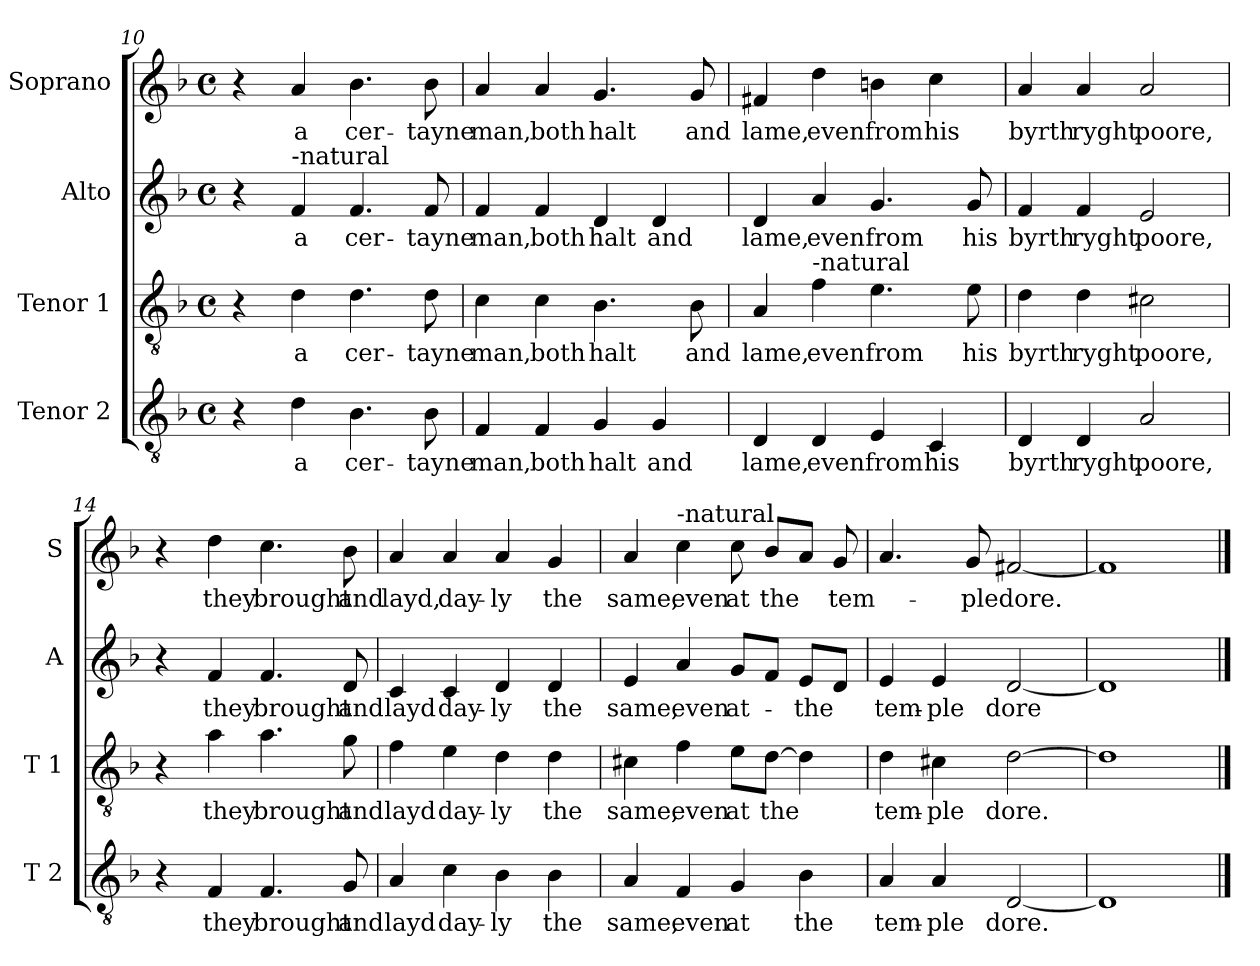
**kern	**text	**kern	**text	**kern	**text	**kern	**text
*part4	*part4	*part3	*part3	*part2	*part2	*part1	*part1
*staff4	*staff4	*staff3	*staff3	*staff2	*staff2	*staff1	*staff1
*I"Tenor 2	*	*I"Tenor 1	*	*I"Alto	*	*I"Soprano	*
*I'T 2	*	*I'T 1	*	*I'A	*	*I'S	*
*clefGv2	*	*clefGv2	*	*clefG2	*	*clefG2	*
*k[b-]	*	*k[b-]	*	*k[b-]	*	*k[b-]	*
*F:	*	*F:	*	*F:	*	*F:	*
*M4/4	*	*M4/4	*	*M4/4	*	*M4/4	*
*met(c)	*	*met(c)	*	*met(c)	*	*met(c)	*
=10	=10	=10	=10	=10	=10	=10	=10
4r	.	4r	.	4r	.	4r	.
!	!	!	!	!LO:TX:a:t=-natural	!	!	!
!	!LO:LY:b	!	!LO:LY:b	!	!LO:LY:b	!	!LO:LY:b
4d\	a	4d\	a	4f/	a	4a/	a
!	!LO:LY:b	!	!LO:LY:b	!	!LO:LY:b	!	!LO:LY:b
4.B-\	cer-	4.d\	cer-	4.f/	cer-	4.b-\	cer-
!	!LO:LY:b	!	!LO:LY:b	!	!LO:LY:b	!	!LO:LY:b
8B-\	-tayne	8d\	-tayne	8f/	-tayne	8b-\	-tayne
=11	=11	=11	=11	=11	=11	=11	=11
!	!LO:LY:b	!	!LO:LY:b	!	!LO:LY:b	!	!LO:LY:b
4F/	man,	4c\	man,	4f/	man,	4a/	man,
!	!LO:LY:b	!	!LO:LY:b	!	!LO:LY:b	!	!LO:LY:b
4F/	both	4c\	both	4f/	both	4a/	both
!	!LO:LY:b	!	!LO:LY:b	!	!LO:LY:b	!	!LO:LY:b
4G/	halt	4.B-\	halt	4d/	halt	4.g/	halt
!	!LO:LY:b	!	!	!	!LO:LY:b	!	!
4G/	and	.	.	4d/	and	.	.
!	!	!	!LO:LY:b	!	!	!	!LO:LY:b
.	.	8B-\	and	.	.	8g/	and
!!LO:PB:g=z
=12	=12	=12	=12	=12	=12	=12	=12
!	!LO:LY:b	!	!LO:LY:b	!	!LO:LY:b	!	!LO:LY:b
4D/	lame,	4A/	lame,	4d/	lame,	4f#X/	lame,
!	!	!LO:TX:a:t=-natural	!	!	!	!	!
!	!LO:LY:b	!	!LO:LY:b	!	!LO:LY:b	!	!LO:LY:b
4D/	even	4f\	even	4a/	even	4dd\	even
!	!LO:LY:b	!	!LO:LY:b	!	!LO:LY:b	!	!LO:LY:b
4E/	from	4.e\	from	4.g/	from	4bn\	from
!	!LO:LY:b	!	!	!	!	!	!LO:LY:b
4C/	his	.	.	.	.	4cc\	his
!	!	!	!LO:LY:b	!	!LO:LY:b	!	!
.	.	8e\	his	8g/	his	.	.
=13	=13	=13	=13	=13	=13	=13	=13
!	!LO:LY:b	!	!LO:LY:b	!	!LO:LY:b	!	!LO:LY:b
4D/	byrth	4d\	byrth	4f/	byrth	4a/	byrth
!	!LO:LY:b	!	!LO:LY:b	!	!LO:LY:b	!	!LO:LY:b
4D/	ryght	4d\	ryght	4f/	ryght	4a/	ryght
!	!LO:LY:b	!	!LO:LY:b	!	!LO:LY:b	!	!LO:LY:b
2A/	poore,	2c#X\	poore,	2e/	poore,	2a/	poore,
=14	=14	=14	=14	=14	=14	=14	=14
4r	.	4r	.	4r	.	4r	.
!	!LO:LY:b	!	!LO:LY:b	!	!LO:LY:b	!	!LO:LY:b
4F/	they	4a\	they	4f/	they	4dd\	they
!	!LO:LY:b	!	!LO:LY:b	!	!LO:LY:b	!	!LO:LY:b
4.F/	brought	4.a\	brought	4.f/	brought	4.cc\	brought
!	!LO:LY:b	!	!LO:LY:b	!	!LO:LY:b	!	!LO:LY:b
8G/	and	8g\	and	8d/	and	8b-\	and
!!LO:LB:g=z
=15	=15	=15	=15	=15	=15	=15	=15
!	!LO:LY:b	!	!LO:LY:b	!	!LO:LY:b	!	!LO:LY:b
4A/	layd	4f\	layd	4c/	layd	4a/	layd,
!	!LO:LY:b	!	!LO:LY:b	!	!LO:LY:b	!	!LO:LY:b
4c\	day-	4e\	day-	4c/	day-	4a/	day-
!	!LO:LY:b	!	!LO:LY:b	!	!LO:LY:b	!	!LO:LY:b
4B-\	-ly	4d\	-ly	4d/	-ly	4a/	-ly
!	!LO:LY:b	!	!LO:LY:b	!	!LO:LY:b	!	!LO:LY:b
4B-\	the	4d\	the	4d/	the	4g/	the
=16	=16	=16	=16	=16	=16	=16	=16
!	!LO:LY:b	!	!LO:LY:b	!	!LO:LY:b	!	!LO:LY:b
4A/	same,	4c#X\	same,	4e/	same,	4a/	same,
!	!	!	!	!	!	!LO:TX:a:t=-natural	!
!	!LO:LY:b	!	!LO:LY:b	!	!LO:LY:b	!	!LO:LY:b
4F/	even	4f\	even	4a/	even	4cc\	even
!	!LO:LY:b	!	!LO:LY:b	!	!LO:LY:b	!	!LO:LY:b
4G/	at	8e\L	at	8g/L	at-	8cc\	at
!	!	!	!LO:LY:b	!	!	!	!LO:LY:b
.	.	[8d\J	the	8f/J	.	8b-/L	the
!	!LO:LY:b	!	!	!	!LO:LY:b	!	!
4B-\	the	4d\]	.	8e/L	-the	8a/J	.
!	!	!	!	!	!	!	!LO:LY:b
.	.	.	.	8d/J	.	8g/	tem-
=17	=17	=17	=17	=17	=17	=17	=17
!	!LO:LY:b	!	!LO:LY:b	!	!LO:LY:b	!	!
4A/	tem-	4d\	tem-	4e/	tem-	4.a/	.
!	!LO:LY:b	!	!LO:LY:b	!	!LO:LY:b	!	!
4A/	-ple	4c#X\	-ple	4e/	-ple	.	.
!	!	!	!	!	!	!	!LO:LY:b
.	.	.	.	.	.	8g/	-ple
!	!LO:LY:b	!	!LO:LY:b	!	!LO:LY:b	!	!LO:LY:b
[2D/	dore.	[2d\	dore.	[2d/	dore	[2f#X/	dore.
=18	=18	=18	=18	=18	=18	=18	=18
1D]	.	1d]	.	1d]	.	1f#]	.
==	==	==	==	==	==	==	==
*-	*-	*-	*-	*-	*-	*-	*-
